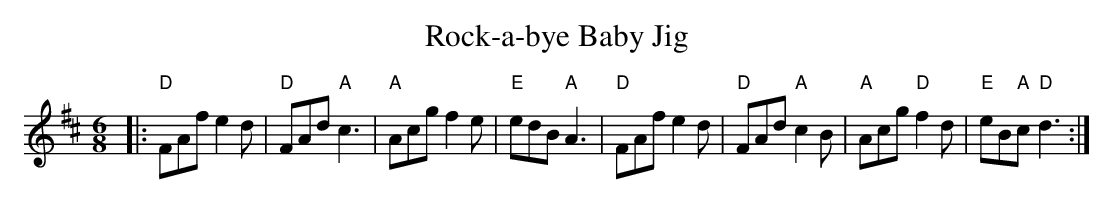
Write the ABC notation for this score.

X:1
T: Rock-a-bye Baby Jig
M: 6/8
L: 1/8
K: D
|: "D"FAf e2d | "D"FAd "A"c3  | "A"Acg    f2e | "E"edB    "A"A3 \
|  "D"FAf e2d | "D"FAd "A"c2B | "A"Acg "D"f2d | "E"eB"A"c "D"d3 :|
